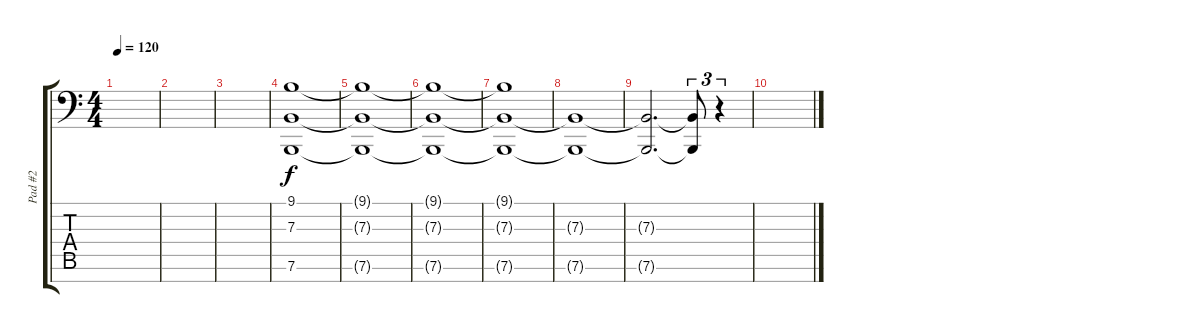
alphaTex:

\track ("Pad #2" "Pad #2") {instrument pad2warm}
\staff {score tabs}
\tuning (D3 A2 E2 D2 A1 E1 A0) {hide}
\ts (4 4)
\tempo 120
\clef f4
\ks c
|
|
|
(9.1 7.3 7.6).1{volume 13 instrument pad2warm} |
(9.1{t} 7.3{t} 7.6{t}).1 |
\section ("" "")
(9.1{t} 7.3{t} 7.6{t}).1{volume 0} |
(9.1{t} 7.3{t} 7.6{t}).1 |
(7.3{t} 7.6{t}).1{volume 13} |
(7.3{t} 7.6{t}).2{d} (7.3{t} 7.6{t}).8{tu (3 2)} r.4{tu (3 2) volume 0} |
\section ("" "")
